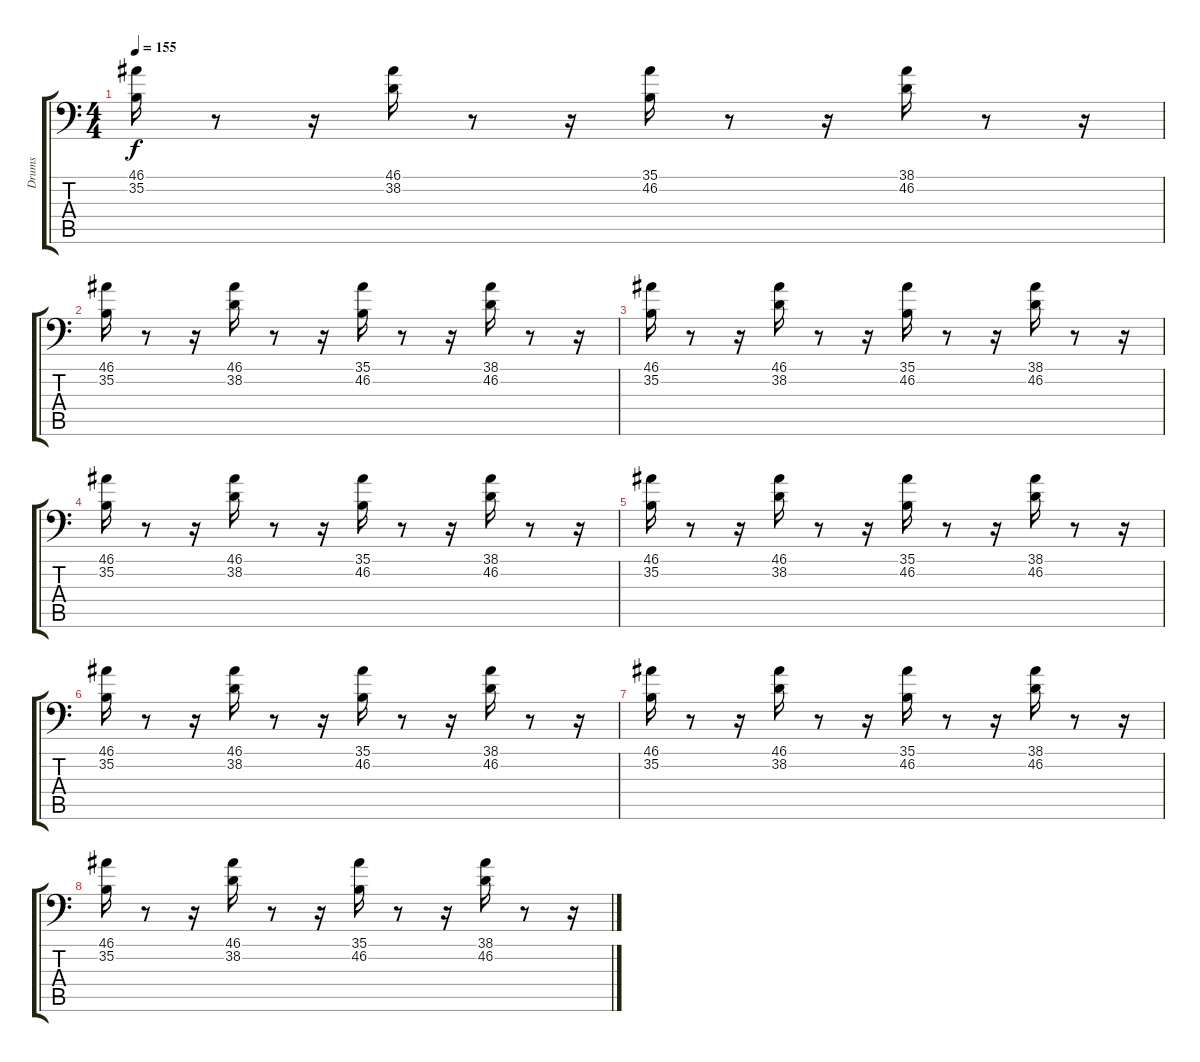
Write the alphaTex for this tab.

\track ("Drums" "Drums") {instrument acousticgrandpiano}
\staff {score tabs}
\tuning (C-1 C-1 C-1 C-1 C-1 C-1) {hide}
\ts (4 4)
\tempo 155
\clef f4
\ks c
(46.1 35.2).16{dy f} r.8 r.16 (46.1 38.2).16 r.8 r.16 (35.1 46.2).16 r.8 r.16 (38.1 46.2).16 r.8 r.16 |
(46.1 35.2).16 r.8 r.16 (46.1 38.2).16 r.8 r.16 (35.1 46.2).16 r.8 r.16 (38.1 46.2).16 r.8 r.16 |
(46.1 35.2).16 r.8 r.16 (46.1 38.2).16 r.8 r.16 (35.1 46.2).16 r.8 r.16 (38.1 46.2).16 r.8 r.16 |
(46.1 35.2).16 r.8 r.16 (46.1 38.2).16 r.8 r.16 (35.1 46.2).16 r.8 r.16 (38.1 46.2).16 r.8 r.16 |
(46.1 35.2).16 r.8 r.16 (46.1 38.2).16 r.8 r.16 (35.1 46.2).16 r.8 r.16 (38.1 46.2).16 r.8 r.16 |
(46.1 35.2).16 r.8 r.16 (46.1 38.2).16 r.8 r.16 (35.1 46.2).16 r.8 r.16 (38.1 46.2).16 r.8 r.16 |
(46.1 35.2).16 r.8 r.16 (46.1 38.2).16 r.8 r.16 (35.1 46.2).16 r.8 r.16 (38.1 46.2).16 r.8 r.16 |
(46.1 35.2).16 r.8 r.16 (46.1 38.2).16 r.8 r.16 (35.1 46.2).16 r.8 r.16 (38.1 46.2).16 r.8 r.16
